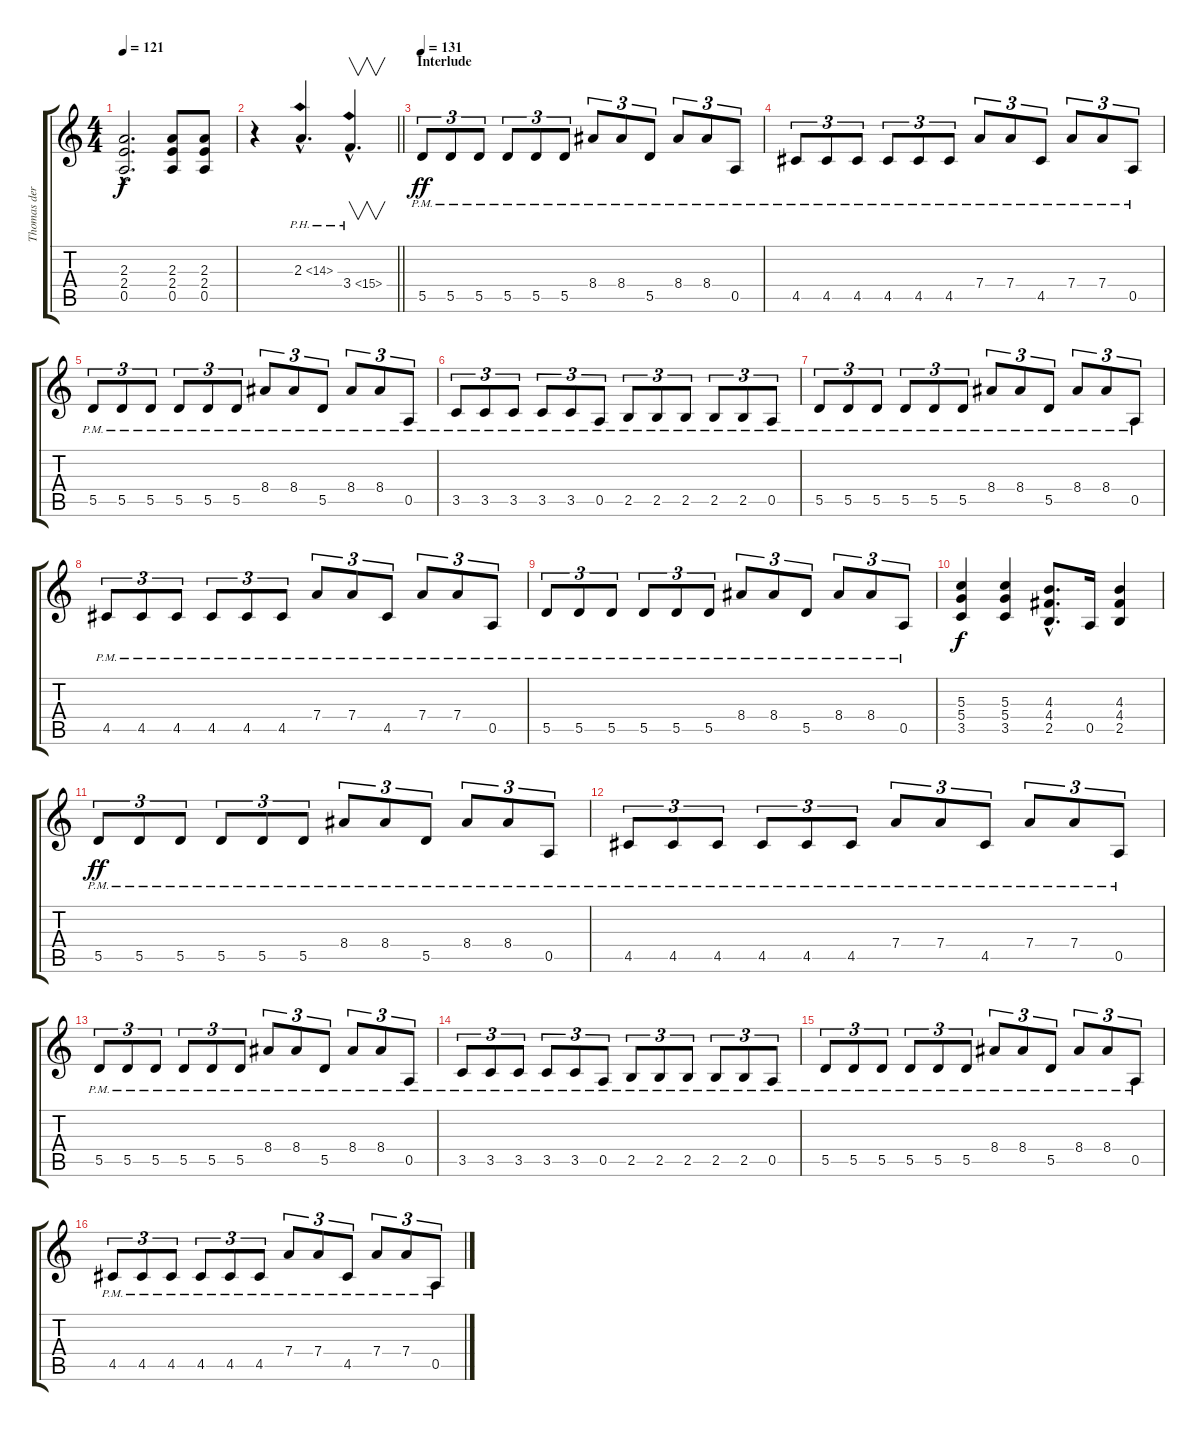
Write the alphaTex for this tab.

\track ("Thomas der Münzer" "Thomas der") {instrument acousticguitarnylon}
\staff {score tabs}
\tuning (E4 B3 G3 D3 A2 E2) {hide}
\ts (4 4)
\tempo 121
\clef g2
\ks c
(2.3{hac} 2.4{hac} 0.5{hac}).2{d dy f} (2.3 2.4 0.5).8 (2.3 2.4 0.5).8 |
\barLineRight lightlight
r.4 2.3{ph 12 hac}.4{d} 3.4{ph 12 hac}.4{v d} |
\section ("" "Interlude")
\tempo 131
5.5{pm}.8{tu (3 2) dy ff} 5.5{pm}.8{tu (3 2)} 5.5{pm}.8{tu (3 2)} 5.5{pm}.8{tu (3 2)} 5.5{pm}.8{tu (3 2)} 5.5{pm}.8{tu (3 2)} 8.4{pm}.8{tu (3 2)} 8.4{pm}.8{tu (3 2)} 5.5{pm}.8{tu (3 2)} 8.4{pm}.8{tu (3 2)} 8.4{pm}.8{tu (3 2)} 0.5{pm}.8{tu (3 2)} |
4.5{pm}.8{tu (3 2)} 4.5{pm}.8{tu (3 2)} 4.5{pm}.8{tu (3 2)} 4.5{pm}.8{tu (3 2)} 4.5{pm}.8{tu (3 2)} 4.5{pm}.8{tu (3 2)} 7.4{pm}.8{tu (3 2)} 7.4{pm}.8{tu (3 2)} 4.5{pm}.8{tu (3 2)} 7.4{pm}.8{tu (3 2)} 7.4{pm}.8{tu (3 2)} 0.5{pm}.8{tu (3 2)} |
5.5{pm}.8{tu (3 2)} 5.5{pm}.8{tu (3 2)} 5.5{pm}.8{tu (3 2)} 5.5{pm}.8{tu (3 2)} 5.5{pm}.8{tu (3 2)} 5.5{pm}.8{tu (3 2)} 8.4{pm}.8{tu (3 2)} 8.4{pm}.8{tu (3 2)} 5.5{pm}.8{tu (3 2)} 8.4{pm}.8{tu (3 2)} 8.4{pm}.8{tu (3 2)} 0.5{pm}.8{tu (3 2)} |
3.5{pm}.8{tu (3 2)} 3.5{pm}.8{tu (3 2)} 3.5{pm}.8{tu (3 2)} 3.5{pm}.8{tu (3 2)} 3.5{pm}.8{tu (3 2)} 0.5{pm}.8{tu (3 2)} 2.5{pm}.8{tu (3 2)} 2.5{pm}.8{tu (3 2)} 2.5{pm}.8{tu (3 2)} 2.5{pm}.8{tu (3 2)} 2.5{pm}.8{tu (3 2)} 0.5{pm}.8{tu (3 2)} |
5.5{pm}.8{tu (3 2)} 5.5{pm}.8{tu (3 2)} 5.5{pm}.8{tu (3 2)} 5.5{pm}.8{tu (3 2)} 5.5{pm}.8{tu (3 2)} 5.5{pm}.8{tu (3 2)} 8.4{pm}.8{tu (3 2)} 8.4{pm}.8{tu (3 2)} 5.5{pm}.8{tu (3 2)} 8.4{pm}.8{tu (3 2)} 8.4{pm}.8{tu (3 2)} 0.5{pm}.8{tu (3 2)} |
4.5{pm}.8{tu (3 2)} 4.5{pm}.8{tu (3 2)} 4.5{pm}.8{tu (3 2)} 4.5{pm}.8{tu (3 2)} 4.5{pm}.8{tu (3 2)} 4.5{pm}.8{tu (3 2)} 7.4{pm}.8{tu (3 2)} 7.4{pm}.8{tu (3 2)} 4.5{pm}.8{tu (3 2)} 7.4{pm}.8{tu (3 2)} 7.4{pm}.8{tu (3 2)} 0.5{pm}.8{tu (3 2)} |
5.5{pm}.8{tu (3 2)} 5.5{pm}.8{tu (3 2)} 5.5{pm}.8{tu (3 2)} 5.5{pm}.8{tu (3 2)} 5.5{pm}.8{tu (3 2)} 5.5{pm}.8{tu (3 2)} 8.4{pm}.8{tu (3 2)} 8.4{pm}.8{tu (3 2)} 5.5{pm}.8{tu (3 2)} 8.4{pm}.8{tu (3 2)} 8.4{pm}.8{tu (3 2)} 0.5{pm}.8{tu (3 2)} |
(5.3 5.4 3.5).4{dy f} (5.3 5.4 3.5).4 (4.3{hac} 4.4{hac} 2.5{hac}).8{d} 0.5.16 (4.3 4.4 2.5).4 |
5.5{pm}.8{tu (3 2) dy ff} 5.5{pm}.8{tu (3 2)} 5.5{pm}.8{tu (3 2)} 5.5{pm}.8{tu (3 2)} 5.5{pm}.8{tu (3 2)} 5.5{pm}.8{tu (3 2)} 8.4{pm}.8{tu (3 2)} 8.4{pm}.8{tu (3 2)} 5.5{pm}.8{tu (3 2)} 8.4{pm}.8{tu (3 2)} 8.4{pm}.8{tu (3 2)} 0.5{pm}.8{tu (3 2)} |
4.5{pm}.8{tu (3 2)} 4.5{pm}.8{tu (3 2)} 4.5{pm}.8{tu (3 2)} 4.5{pm}.8{tu (3 2)} 4.5{pm}.8{tu (3 2)} 4.5{pm}.8{tu (3 2)} 7.4{pm}.8{tu (3 2)} 7.4{pm}.8{tu (3 2)} 4.5{pm}.8{tu (3 2)} 7.4{pm}.8{tu (3 2)} 7.4{pm}.8{tu (3 2)} 0.5{pm}.8{tu (3 2)} |
5.5{pm}.8{tu (3 2)} 5.5{pm}.8{tu (3 2)} 5.5{pm}.8{tu (3 2)} 5.5{pm}.8{tu (3 2)} 5.5{pm}.8{tu (3 2)} 5.5{pm}.8{tu (3 2)} 8.4{pm}.8{tu (3 2)} 8.4{pm}.8{tu (3 2)} 5.5{pm}.8{tu (3 2)} 8.4{pm}.8{tu (3 2)} 8.4{pm}.8{tu (3 2)} 0.5{pm}.8{tu (3 2)} |
3.5{pm}.8{tu (3 2)} 3.5{pm}.8{tu (3 2)} 3.5{pm}.8{tu (3 2)} 3.5{pm}.8{tu (3 2)} 3.5{pm}.8{tu (3 2)} 0.5{pm}.8{tu (3 2)} 2.5{pm}.8{tu (3 2)} 2.5{pm}.8{tu (3 2)} 2.5{pm}.8{tu (3 2)} 2.5{pm}.8{tu (3 2)} 2.5{pm}.8{tu (3 2)} 0.5{pm}.8{tu (3 2)} |
5.5{pm}.8{tu (3 2)} 5.5{pm}.8{tu (3 2)} 5.5{pm}.8{tu (3 2)} 5.5{pm}.8{tu (3 2)} 5.5{pm}.8{tu (3 2)} 5.5{pm}.8{tu (3 2)} 8.4{pm}.8{tu (3 2)} 8.4{pm}.8{tu (3 2)} 5.5{pm}.8{tu (3 2)} 8.4{pm}.8{tu (3 2)} 8.4{pm}.8{tu (3 2)} 0.5{pm}.8{tu (3 2)} |
4.5{pm}.8{tu (3 2)} 4.5{pm}.8{tu (3 2)} 4.5{pm}.8{tu (3 2)} 4.5{pm}.8{tu (3 2)} 4.5{pm}.8{tu (3 2)} 4.5{pm}.8{tu (3 2)} 7.4{pm}.8{tu (3 2)} 7.4{pm}.8{tu (3 2)} 4.5{pm}.8{tu (3 2)} 7.4{pm}.8{tu (3 2)} 7.4{pm}.8{tu (3 2)} 0.5{pm}.8{tu (3 2)}
